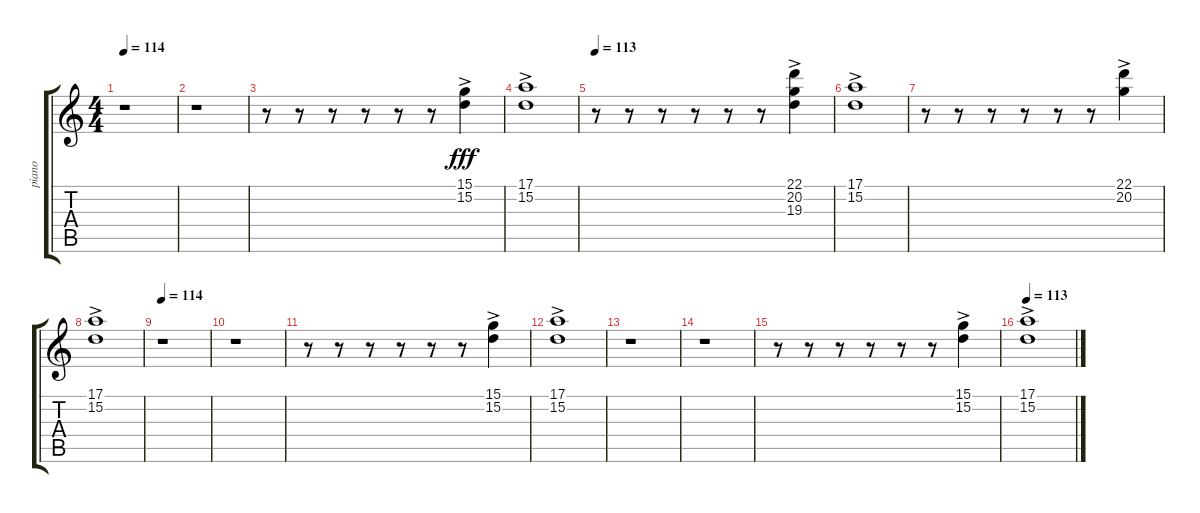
\track ("piano" "piano") {instrument electricgrandpiano}
\staff {score tabs}
\tuning (E4 B3 G3 D3 A2 E2) {hide}
\ts (4 4)
\tempo 114
\clef g2
\ks c
r.1{dy fff instrument electricgrandpiano} |
r.1 |
r.8 r.8 r.8 r.8 r.8 r.8 (15.1 15.2{ac}).4 |
(17.1 15.2{ac}).1 |
\tempo 113
r.8 r.8 r.8 r.8 r.8 r.8 (22.1{ac} 20.2 19.3).4 |
(17.1 15.2{ac}).1 |
r.8 r.8 r.8 r.8 r.8 r.8 (22.1 20.2{ac}).4 |
(17.1 15.2{ac}).1 |
\tempo 114
r.1 |
r.1 |
r.8 r.8 r.8 r.8 r.8 r.8 (15.1 15.2{ac}).4 |
(17.1 15.2{ac}).1 |
r.1 |
r.1 |
r.8 r.8 r.8 r.8 r.8 r.8 (15.1 15.2{ac}).4 |
\tempo 113
(17.1 15.2{ac}).1
